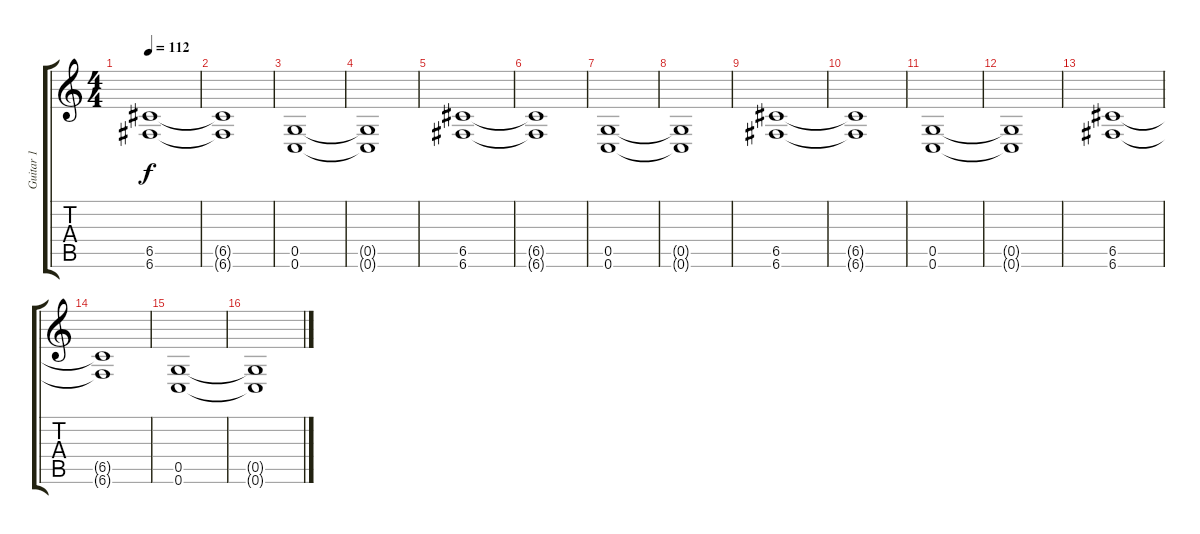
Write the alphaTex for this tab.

\track ("Guitar 1" "Guitar 1") {instrument distortionguitar}
\staff {score tabs}
\tuning (D4 A3 F3 C3 G2 C2) {hide}
\ts (4 4)
\tempo 112
\clef g2
\ks c
(6.5 6.6).1{dy f} |
(6.5{t} 6.6{t}).1 |
(0.5 0.6).1 |
(0.5{t} 0.6{t}).1 |
(6.5 6.6).1 |
(6.5{t} 6.6{t}).1 |
(0.5 0.6).1 |
(0.5{t} 0.6{t}).1 |
(6.5 6.6).1 |
(6.5{t} 6.6{t}).1 |
(0.5 0.6).1 |
(0.5{t} 0.6{t}).1 |
(6.5 6.6).1 |
(6.5{t} 6.6{t}).1 |
(0.5 0.6).1 |
(0.5{t} 0.6{t}).1
